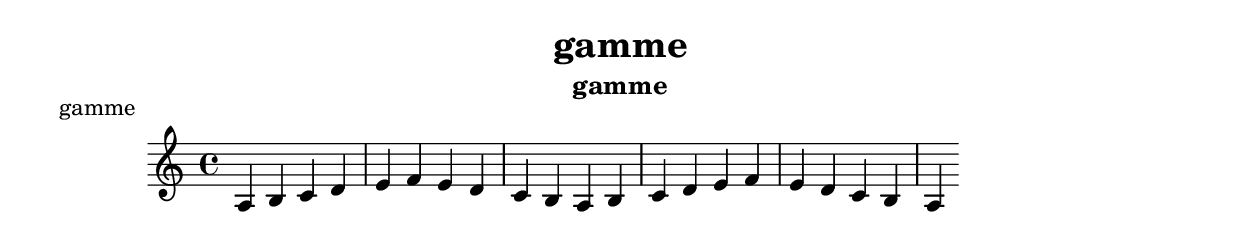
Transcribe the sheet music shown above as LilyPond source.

\version "2.16.0"  % necessary for upgrading to future LilyPond versions.

\header{
	title = "gamme"
	subtitle = "gamme"
}

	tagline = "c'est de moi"

\header{
	piece = "gamme"
}

\relative c' {
	\time 4/4
	\key c \major
	a b c d e f e d c b a b c d e f e d c b a
}
